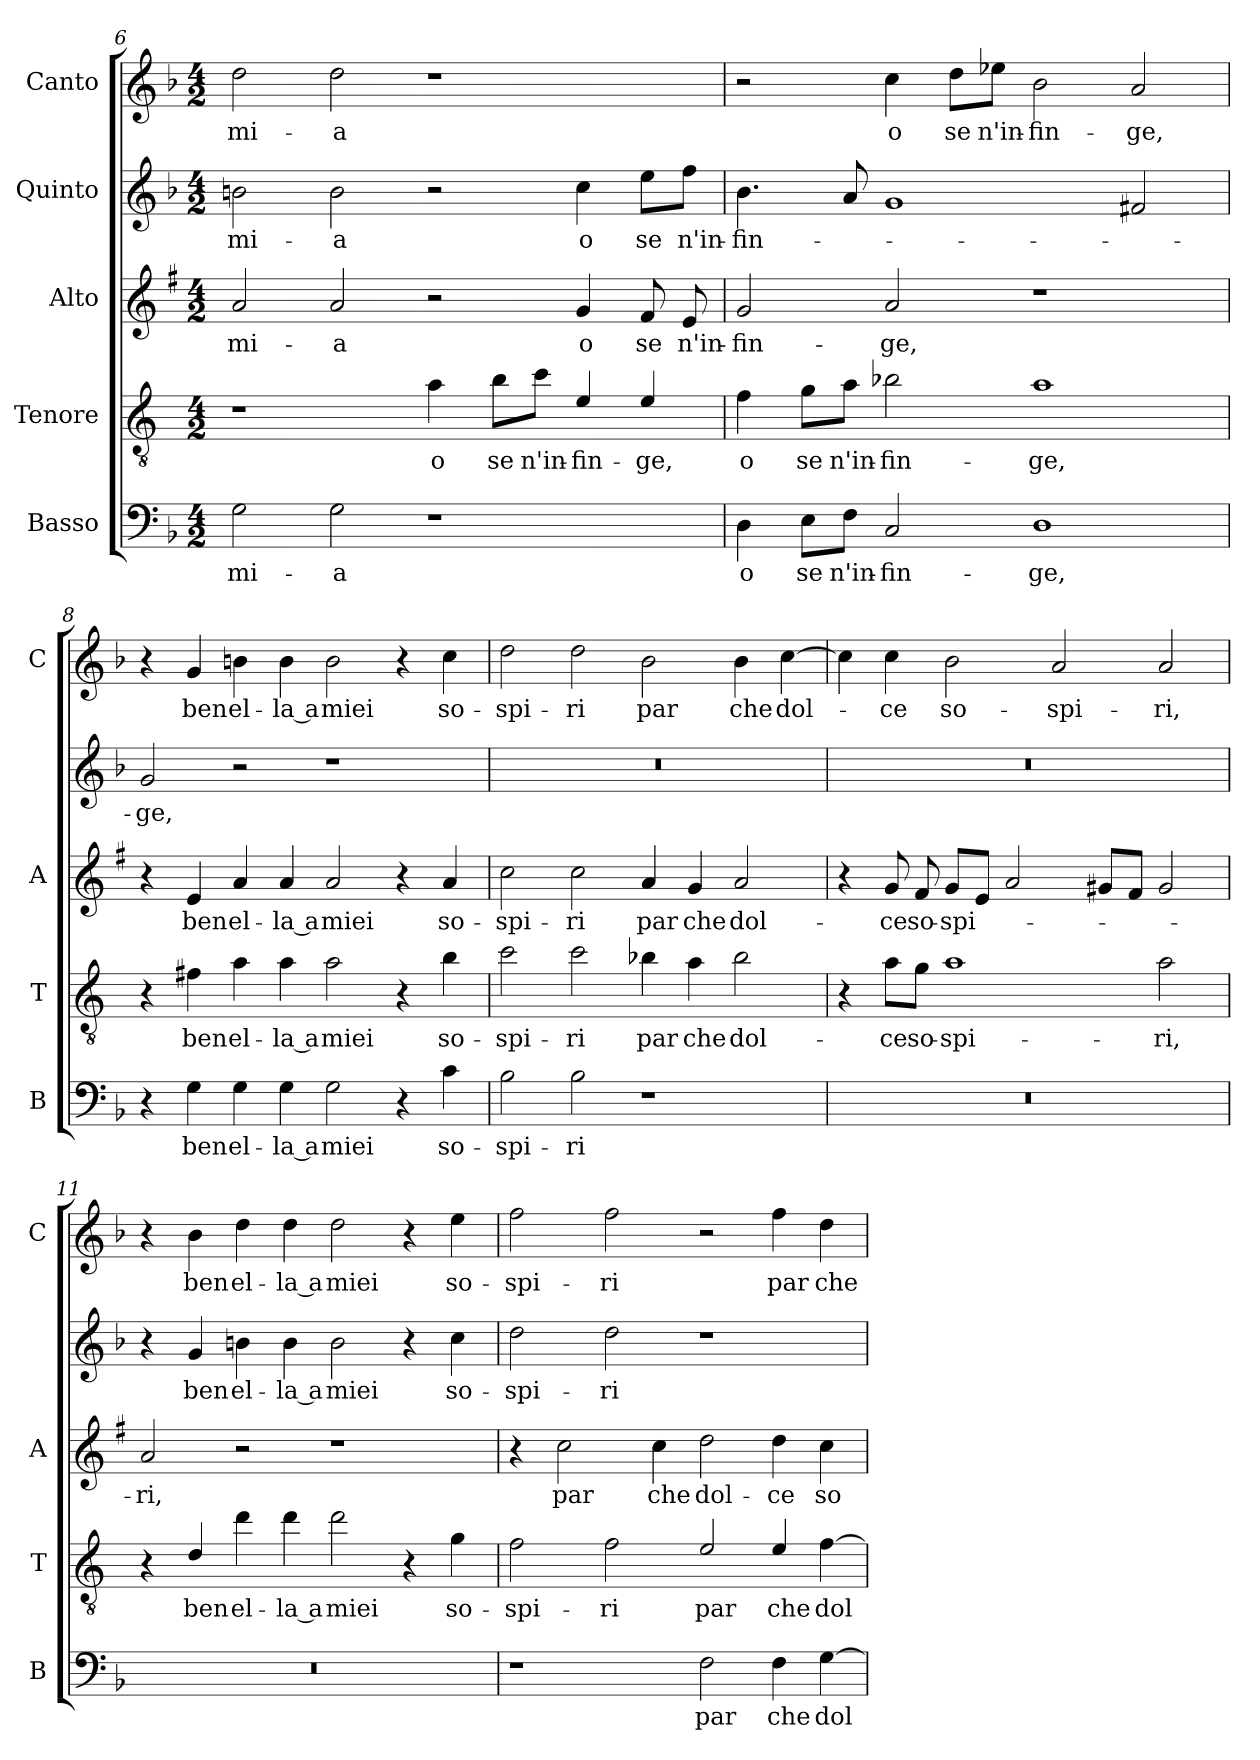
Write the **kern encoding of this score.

**kern	**text	**kern	**text	**kern	**text	**kern	**text	**kern	**text
*part5	*part5	*part4	*part4	*part3	*part3	*part2	*part2	*part1	*part1
*staff5	*staff5	*staff4	*staff4	*staff3	*staff3	*staff2	*staff2	*staff1	*staff1
*I"Basso	*	*I"Tenore	*	*I"Alto	*	*I"Quinto	*	*I"Canto	*
*I'B	*	*I'T	*	*I'A	*	*	*	*I'C	*
*clefF4	*	*clefGv2	*	*clefG2	*	*clefG2	*	*clefG2	*
*	*	*ITrd4c7	*	*ITrd1c2	*	*	*	*	*
*k[b-]	*	*k[b-]	*	*k[b-]	*	*k[b-]	*	*k[b-]	*
*F:	*	*F:	*	*F:	*	*F:	*	*F:	*
*M4/2	*	*M4/2	*	*M4/2	*	*M4/2	*	*M4/2	*
=6	=6	=6	=6	=6	=6	=6	=6	=6	=6
!	!LO:LY:b	!	!	!	!LO:LY:b	!	!LO:LY:b	!	!LO:LY:b
2G\	mi-	1r	.	2g/	mi-	2bn\	mi-	2dd\	mi-
!	!LO:LY:b	!	!	!	!LO:LY:b	!	!LO:LY:b	!	!LO:LY:b
2G\	-a	.	.	2g/	-a	2b\	-a	2dd\	-a
!	!	!	!LO:LY:b	!	!	!	!	!	!
1r	.	4d\	o	2r	.	2r	.	1r	.
!	!	!	!LO:LY:b	!	!	!	!	!	!
.	.	8e\L	se	.	.	.	.	.	.
!	!	!	!LO:LY:b	!	!	!	!	!	!
.	.	8f\J	n'in-	.	.	.	.	.	.
!	!	!	!LO:LY:b	!	!LO:LY:b	!	!LO:LY:b	!	!
.	.	4A/	-fin-	4f/	o	4cc\	o	.	.
!	!	!	!LO:LY:b	!	!LO:LY:b	!	!LO:LY:b	!	!
.	.	4A/	-ge,	8e/	se	8ee\L	se	.	.
!	!	!	!	!	!LO:LY:b	!	!LO:LY:b	!	!
.	.	.	.	8d/	n'in-	8ff\J	n'in-	.	.
!!LO:PB:g=z
=7	=7	=7	=7	=7	=7	=7	=7	=7	=7
!	!LO:LY:b	!	!LO:LY:b	!	!LO:LY:b	!	!LO:LY:b	!	!
4D\	o	4B-\	o	2f/	-fin-	4.b-\	-fin-	2r	.
!	!LO:LY:b	!	!LO:LY:b	!	!	!	!	!	!
8E\L	se	8c\L	se	.	.	.	.	.	.
!	!LO:LY:b	!	!LO:LY:b	!	!	!	!	!	!
8F\J	n'in-	8d\J	n'in-	.	.	8a/	.	.	.
!	!LO:LY:b	!	!LO:LY:b	!	!LO:LY:b	!	!	!	!LO:LY:b
2C/	-fin-	2e-X\	-fin-	2g/	-ge,	1g	.	4cc\	o
!	!	!	!	!	!	!	!	!	!LO:LY:b
.	.	.	.	.	.	.	.	8dd\L	se
!	!	!	!	!	!	!	!	!	!LO:LY:b
.	.	.	.	.	.	.	.	8ee-X\J	n'in-
!	!LO:LY:b	!	!LO:LY:b	!	!	!	!	!	!LO:LY:b
1D	-ge,	1d	-ge,	1r	.	.	.	2b-\	-fin-
!	!	!	!	!	!	!	!	!	!LO:LY:b
.	.	.	.	.	.	2f#X/	.	2a/	-ge,
=8	=8	=8	=8	=8	=8	=8	=8	=8	=8
!	!	!	!	!	!	!	!LO:LY:b	!	!
4r	.	4r	.	4r	.	2g/	-ge,	4r	.
!	!LO:LY:b	!	!LO:LY:b	!	!LO:LY:b	!	!	!	!LO:LY:b
4G\	ben	4Bn\	ben	4d/	ben	.	.	4g/	ben
!	!LO:LY:b	!	!LO:LY:b	!	!LO:LY:b	!	!	!	!LO:LY:b
4G\	el-	4d\	el-	4g/	el-	2r	.	4bn\	el-
!	!LO:LY:b	!	!LO:LY:b	!	!LO:LY:b	!	!	!	!LO:LY:b
4G\	-la a	4d\	-la a	4g/	-la a	.	.	4b\	-la a
!	!LO:LY:b	!	!LO:LY:b	!	!LO:LY:b	!	!	!	!LO:LY:b
2G\	miei	2d\	miei	2g/	miei	1r	.	2b\	miei
4r	.	4r	.	4r	.	.	.	4r	.
!	!LO:LY:b	!	!LO:LY:b	!	!LO:LY:b	!	!	!	!LO:LY:b
4c\	so-	4e\	so-	4g/	so-	.	.	4cc\	so-
=9	=9	=9	=9	=9	=9	=9	=9	=9	=9
!	!LO:LY:b	!	!LO:LY:b	!	!LO:LY:b	!	!	!	!LO:LY:b
2B-\	-spi-	2f\	-spi-	2b-\	-spi-	0r	.	2dd\	-spi-
!	!LO:LY:b	!	!LO:LY:b	!	!LO:LY:b	!	!	!	!LO:LY:b
2B-\	-ri	2f\	-ri	2b-\	-ri	.	.	2dd\	-ri
!	!	!	!LO:LY:b	!	!LO:LY:b	!	!	!	!LO:LY:b
1r	.	4e-X\	par	4g/	par	.	.	2b-\	par
!	!	!	!LO:LY:b	!	!LO:LY:b	!	!	!	!
.	.	4d\	che	4f/	che	.	.	.	.
!	!	!	!LO:LY:b	!	!LO:LY:b	!	!	!	!LO:LY:b
.	.	2e-\	dol-	2g/	dol-	.	.	4b-\	che
!	!	!	!	!	!	!	!	!	!LO:LY:b
.	.	.	.	.	.	.	.	[4cc\	dol-
!!LO:LB:g=z
=10	=10	=10	=10	=10	=10	=10	=10	=10	=10
0r	.	4r	.	4r	.	0r	.	4cc\]	.
!	!	!	!LO:LY:b	!	!LO:LY:b	!	!	!	!LO:LY:b
.	.	8d\L	-ce	8f/	-ce	.	.	4cc\	-ce
!	!	!	!LO:LY:b	!	!LO:LY:b	!	!	!	!
.	.	8c\J	so-	8e/	so-	.	.	.	.
!	!	!	!LO:LY:b	!	!LO:LY:b	!	!	!	!LO:LY:b
.	.	1d	-spi-	8f/L	-spi-	.	.	2b-\	so-
.	.	.	.	8d/J	.	.	.	.	.
.	.	.	.	2g/	.	.	.	.	.
!	!	!	!	!	!	!	!	!	!LO:LY:b
.	.	.	.	.	.	.	.	2a/	-spi-
.	.	.	.	8f#X/L	.	.	.	.	.
.	.	.	.	8e/J	.	.	.	.	.
!	!	!	!LO:LY:b	!	!	!	!	!	!LO:LY:b
.	.	2d\	-ri,	2f#/	.	.	.	2a/	-ri,
=11	=11	=11	=11	=11	=11	=11	=11	=11	=11
!	!	!	!	!	!LO:LY:b	!	!	!	!
0r	.	4r	.	2g/	-ri,	4r	.	4r	.
!	!	!	!LO:LY:b	!	!	!	!LO:LY:b	!	!LO:LY:b
.	.	4G/	ben	.	.	4g/	ben	4b-\	ben
!	!	!	!LO:LY:b	!	!	!	!LO:LY:b	!	!LO:LY:b
.	.	4g\	el-	2r	.	4bn\	el-	4dd\	el-
!	!	!	!LO:LY:b	!	!	!	!LO:LY:b	!	!LO:LY:b
.	.	4g\	-la a	.	.	4b\	-la a	4dd\	-la a
!	!	!	!LO:LY:b	!	!	!	!LO:LY:b	!	!LO:LY:b
.	.	2g\	miei	1r	.	2b\	miei	2dd\	miei
.	.	4r	.	.	.	4r	.	4r	.
!	!	!	!LO:LY:b	!	!	!	!LO:LY:b	!	!LO:LY:b
.	.	4c\	so-	.	.	4cc\	so-	4ee\	so-
=12	=12	=12	=12	=12	=12	=12	=12	=12	=12
!	!	!	!LO:LY:b	!	!	!	!LO:LY:b	!	!LO:LY:b
1r	.	2B-\	-spi-	4r	.	2dd\	-spi-	2ff\	-spi-
!	!	!	!	!	!LO:LY:b	!	!	!	!
.	.	.	.	2b-\	par	.	.	.	.
!	!	!	!LO:LY:b	!	!	!	!LO:LY:b	!	!LO:LY:b
.	.	2B-\	-ri	.	.	2dd\	-ri	2ff\	-ri
!	!	!	!	!	!LO:LY:b	!	!	!	!
.	.	.	.	4b-\	che	.	.	.	.
!	!LO:LY:b	!	!LO:LY:b	!	!LO:LY:b	!	!	!	!
2F\	par	2A/	par	2cc\	dol-	1r	.	2r	.
!	!LO:LY:b	!	!LO:LY:b	!	!LO:LY:b	!	!	!	!LO:LY:b
4F\	che	4A/	che	4cc\	-ce	.	.	4ff\	par
!	!LO:LY:b	!	!LO:LY:b	!	!LO:LY:b	!	!	!	!LO:LY:b
[4G\	dol-	[4B-\	dol-	4b-\	so-	.	.	4dd\	che
=	=	=	=	=	=	=	=	=	=
*-	*-	*-	*-	*-	*-	*-	*-	*-	*-
